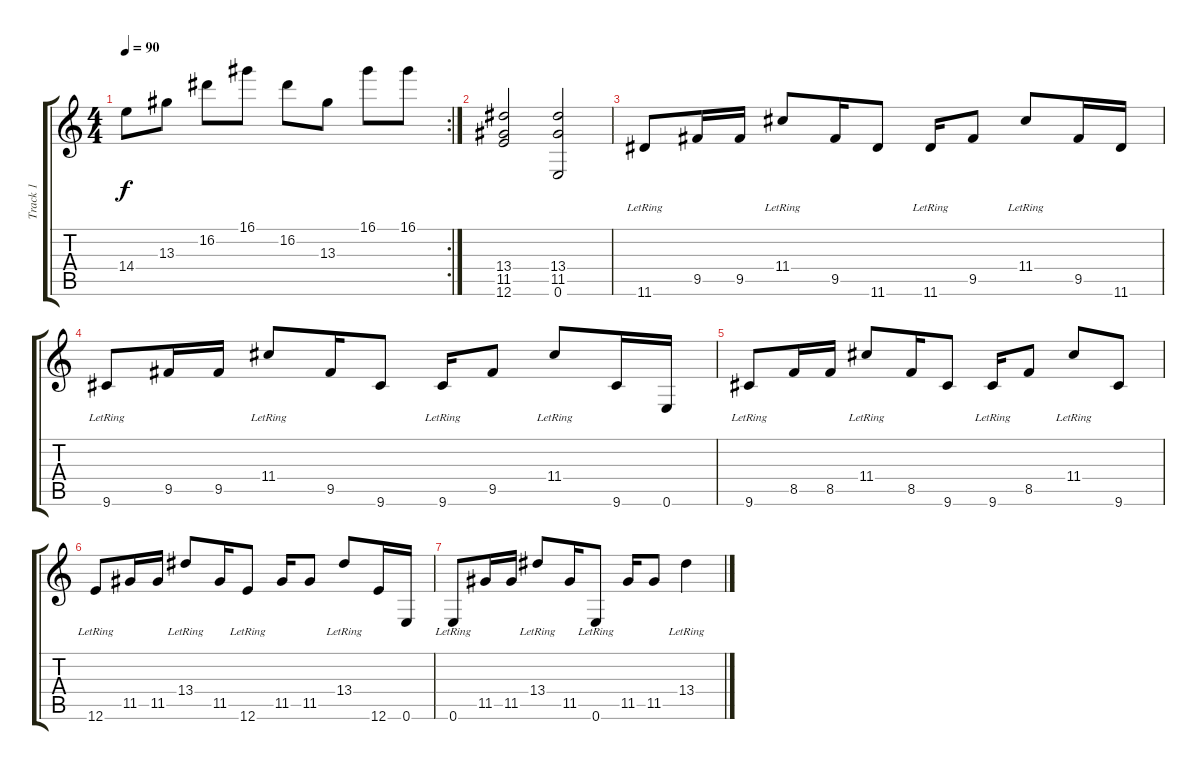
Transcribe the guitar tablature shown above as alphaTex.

\track ("Track 1" "Track 1") {instrument electricguitarjazz}
\staff {score tabs}
\tuning (E4 B3 G3 D3 A2 E2) {hide}
\rc 2
\ts (4 4)
\tempo 90
\clef g2
\ks c
14.4.8{dy f} 13.3.8 16.2.8 16.1.8 16.2.8 13.3.8 16.1.8 16.1.8 |
(13.4 11.5 12.6).2 (13.4 11.5 0.6).2 |
11.6{lr}.8 9.5.16 9.5.16 11.4{lr}.8 9.5.16 11.6.8 11.6{lr}.16 9.5.8 11.4{lr}.8 9.5.16 11.6.16 |
9.6{lr}.8 9.5.16 9.5.16 11.4{lr}.8 9.5.16 9.6.8 9.6{lr}.16 9.5.8 11.4{lr}.8 9.6.16 0.6.16 |
9.6{lr}.8 8.5.16 8.5.16 11.4{lr}.8 8.5.16 9.6.8 9.6{lr}.16 8.5.8 11.4{lr}.8 9.6.8 |
12.6{lr}.8 11.5.16 11.5.16 13.4{lr}.8 11.5.16 12.6{lr}.8 11.5.16 11.5.8 13.4{lr}.8 12.6.16 0.6.16 |
0.6{lr}.8 11.5.16 11.5.16 13.4{lr}.8 11.5.16 0.6{lr}.8 11.5.16 11.5.8 13.4{lr}.4
